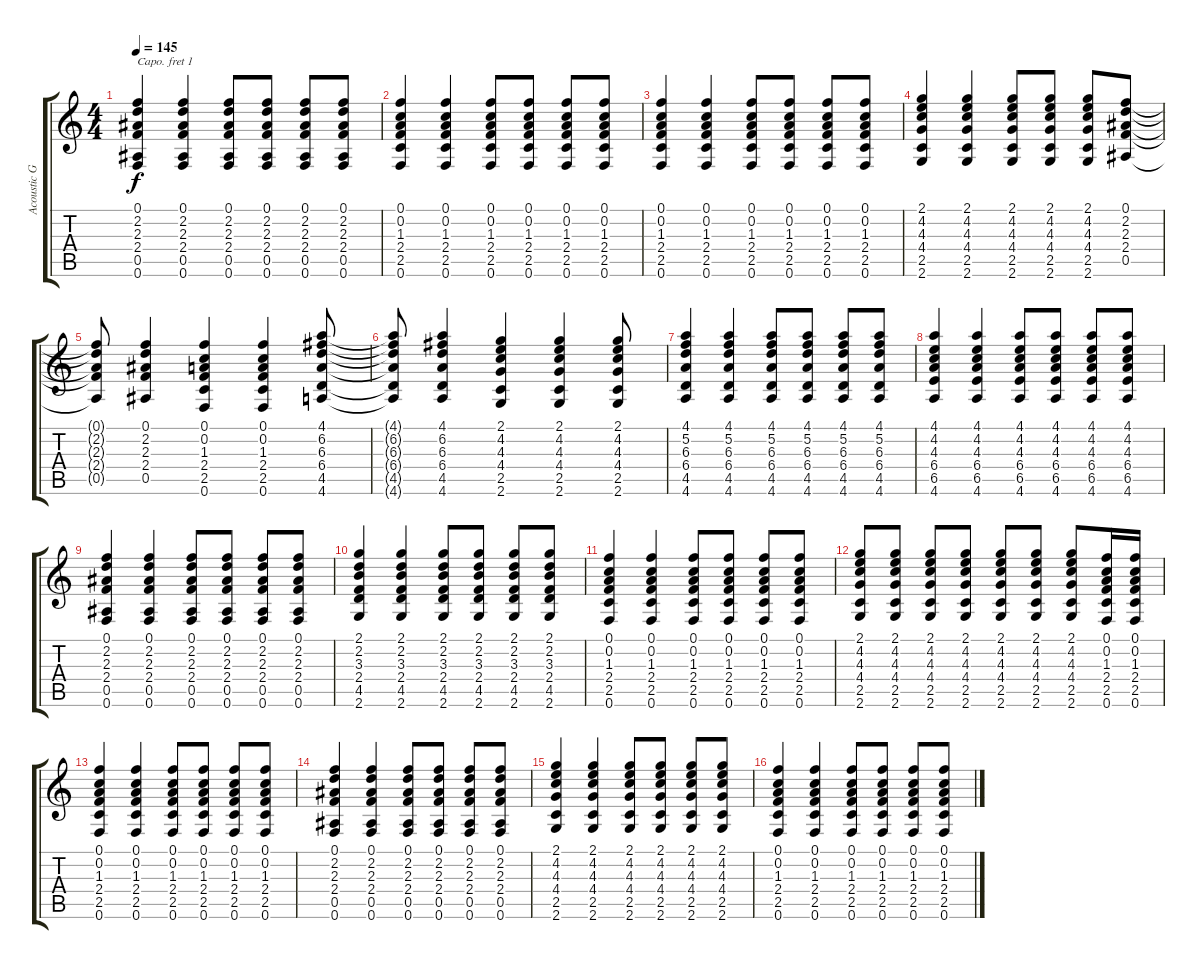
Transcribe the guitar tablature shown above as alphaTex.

\track ("Acoustic Guitar" "Acoustic G") {instrument acousticguitarsteel}
\staff {score tabs}
\capo 1
\tuning (E4 B3 G3 D3 A2 E2) {hide}
\ts (4 4)
\tempo 145
\clef g2
\ks c
(0.1 2.2 2.3 2.4 0.5 0.6).4{dy f volume 7} (0.1 2.2 2.3 2.4 0.5 0.6).4 (0.1 2.2 2.3 2.4 0.5 0.6).8 (0.1 2.2 2.3 2.4 0.5 0.6).8 (0.1 2.2 2.3 2.4 0.5 0.6).8 (0.1 2.2 2.3 2.4 0.5 0.6).8 |
(0.1 0.2 1.3 2.4 2.5 0.6).4 (0.1 0.2 1.3 2.4 2.5 0.6).4 (0.1 0.2 1.3 2.4 2.5 0.6).8 (0.1 0.2 1.3 2.4 2.5 0.6).8 (0.1 0.2 1.3 2.4 2.5 0.6).8 (0.1 0.2 1.3 2.4 2.5 0.6).8 |
(0.1 0.2 1.3 2.4 2.5 0.6).4 (0.1 0.2 1.3 2.4 2.5 0.6).4 (0.1 0.2 1.3 2.4 2.5 0.6).8 (0.1 0.2 1.3 2.4 2.5 0.6).8 (0.1 0.2 1.3 2.4 2.5 0.6).8 (0.1 0.2 1.3 2.4 2.5 0.6).8 |
(2.1 4.2 4.3 4.4 2.5 2.6).4 (2.1 4.2 4.3 4.4 2.5 2.6).4 (2.1 4.2 4.3 4.4 2.5 2.6).8 (2.1 4.2 4.3 4.4 2.5 2.6).8 (2.1 4.2 4.3 4.4 2.5 2.6).8 (0.1 2.2 2.3 2.4 0.5).8{volume 13} |
(0.1{t} 2.2{t} 2.3{t} 2.4{t} 0.5{t}).8 (0.1 2.2 2.3 2.4 0.5).4 (0.1 0.2 1.3 2.4 2.5 0.6).4 (0.1 0.2 1.3 2.4 2.5 0.6).4 (4.1 6.2 6.3 6.4 4.5 4.6).8 |
(4.1{t} 6.2{t} 6.3{t} 6.4{t} 4.5{t} 4.6{t}).8 (4.1 6.2 6.3 6.4 4.5 4.6).4 (2.1 4.2 4.3 4.4 2.5 2.6).4 (2.1 4.2 4.3 4.4 2.5 2.6).4 (2.1 4.2 4.3 4.4 2.5 2.6).8 |
(4.1 5.2 6.3 6.4 4.5 4.6).4{volume 7} (4.1 5.2 6.3 6.4 4.5 4.6).4 (4.1 5.2 6.3 6.4 4.5 4.6).8 (4.1 5.2 6.3 6.4 4.5 4.6).8 (4.1 5.2 6.3 6.4 4.5 4.6).8 (4.1 5.2 6.3 6.4 4.5 4.6).8 |
(4.1 4.2 4.3 6.4 6.5 4.6).4{volume 7} (4.1 4.2 4.3 6.4 6.5 4.6).4 (4.1 4.2 4.3 6.4 6.5 4.6).8 (4.1 4.2 4.3 6.4 6.5 4.6).8 (4.1 4.2 4.3 6.4 6.5 4.6).8 (4.1 4.2 4.3 6.4 6.5 4.6).8 |
(0.1 2.2 2.3 2.4 0.5 0.6).4{volume 7} (0.1 2.2 2.3 2.4 0.5 0.6).4 (0.1 2.2 2.3 2.4 0.5 0.6).8 (0.1 2.2 2.3 2.4 0.5 0.6).8 (0.1 2.2 2.3 2.4 0.5 0.6).8 (0.1 2.2 2.3 2.4 0.5 0.6).8 |
(2.1 2.2 3.3 2.4 4.5 2.6).4{volume 7} (2.1 2.2 3.3 2.4 4.5 2.6).4 (2.1 2.2 3.3 2.4 4.5 2.6).8 (2.1 2.2 3.3 2.4 4.5 2.6).8 (2.1 2.2 3.3 2.4 4.5 2.6).8 (2.1 2.2 3.3 2.4 4.5 2.6).8 |
(0.1 0.2 1.3 2.4 2.5 0.6).4 (0.1 0.2 1.3 2.4 2.5 0.6).4 (0.1 0.2 1.3 2.4 2.5 0.6).8 (0.1 0.2 1.3 2.4 2.5 0.6).8 (0.1 0.2 1.3 2.4 2.5 0.6).8 (0.1 0.2 1.3 2.4 2.5 0.6).8 |
(2.1 4.2 4.3 4.4 2.5 2.6).8 (2.1 4.2 4.3 4.4 2.5 2.6).8 (2.1 4.2 4.3 4.4 2.5 2.6).8 (2.1 4.2 4.3 4.4 2.5 2.6).8 (2.1 4.2 4.3 4.4 2.5 2.6).8 (2.1 4.2 4.3 4.4 2.5 2.6).8 (2.1 4.2 4.3 4.4 2.5 2.6).8 (0.1 0.2 1.3 2.4 2.5 0.6).16{volume 13} (0.1 0.2 1.3 2.4 2.5 0.6).16 |
(0.1 0.2 1.3 2.4 2.5 0.6).4 (0.1 0.2 1.3 2.4 2.5 0.6).4 (0.1 0.2 1.3 2.4 2.5 0.6).8 (0.1 0.2 1.3 2.4 2.5 0.6).8 (0.1 0.2 1.3 2.4 2.5 0.6).8 (0.1 0.2 1.3 2.4 2.5 0.6).8 |
(0.1 2.2 2.3 2.4 0.5 0.6).4 (0.1 2.2 2.3 2.4 0.5 0.6).4 (0.1 2.2 2.3 2.4 0.5 0.6).8 (0.1 2.2 2.3 2.4 0.5 0.6).8 (0.1 2.2 2.3 2.4 0.5 0.6).8 (0.1 2.2 2.3 2.4 0.5 0.6).8 |
(2.1 4.2 4.3 4.4 2.5 2.6).4 (2.1 4.2 4.3 4.4 2.5 2.6).4 (2.1 4.2 4.3 4.4 2.5 2.6).8 (2.1 4.2 4.3 4.4 2.5 2.6).8 (2.1 4.2 4.3 4.4 2.5 2.6).8 (2.1 4.2 4.3 4.4 2.5 2.6).8 |
(0.1 0.2 1.3 2.4 2.5 0.6).4 (0.1 0.2 1.3 2.4 2.5 0.6).4 (0.1 0.2 1.3 2.4 2.5 0.6).8 (0.1 0.2 1.3 2.4 2.5 0.6).8 (0.1 0.2 1.3 2.4 2.5 0.6).8 (0.1 0.2 1.3 2.4 2.5 0.6).8
